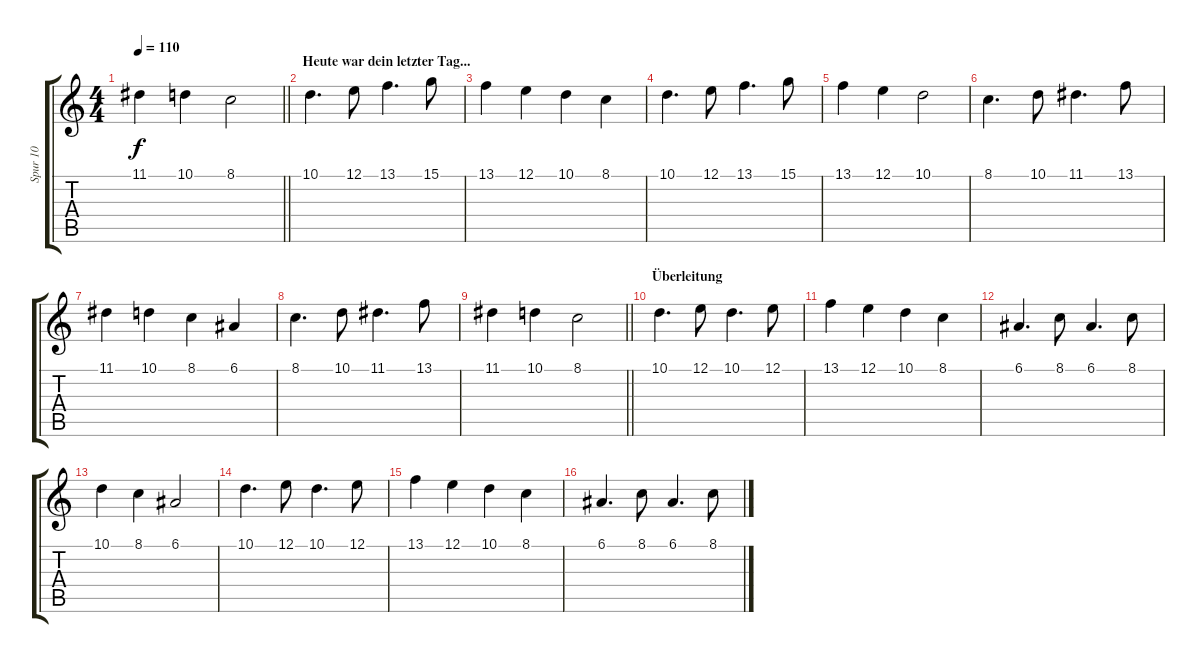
\track ("Spur 10" "Spur 10") {instrument violin}
\staff {score tabs}
\tuning (E4 B3 G3 D3 A2 E2) {hide}
\ts (4 4)
\tempo 110
\clef g2
\barLineRight lightlight
\ks c
11.1.4{dy f} 10.1.4 8.1.2 |
\section ("" "Heute war dein letzter Tag...")
10.1.4{d} 12.1.8 13.1.4{d} 15.1.8 |
13.1.4 12.1.4 10.1.4 8.1.4 |
10.1.4{d} 12.1.8 13.1.4{d} 15.1.8 |
13.1.4 12.1.4 10.1.2 |
8.1.4{d} 10.1.8 11.1.4{d} 13.1.8 |
11.1.4 10.1.4 8.1.4 6.1.4 |
8.1.4{d} 10.1.8 11.1.4{d} 13.1.8 |
\barLineRight lightlight
11.1.4 10.1.4 8.1.2 |
\section ("" "Überleitung")
10.1.4{d} 12.1.8 10.1.4{d} 12.1.8 |
13.1.4 12.1.4 10.1.4 8.1.4 |
6.1.4{d} 8.1.8 6.1.4{d} 8.1.8 |
10.1.4 8.1.4 6.1.2 |
10.1.4{d} 12.1.8 10.1.4{d} 12.1.8 |
13.1.4 12.1.4 10.1.4 8.1.4 |
6.1.4{d} 8.1.8 6.1.4{d} 8.1.8
